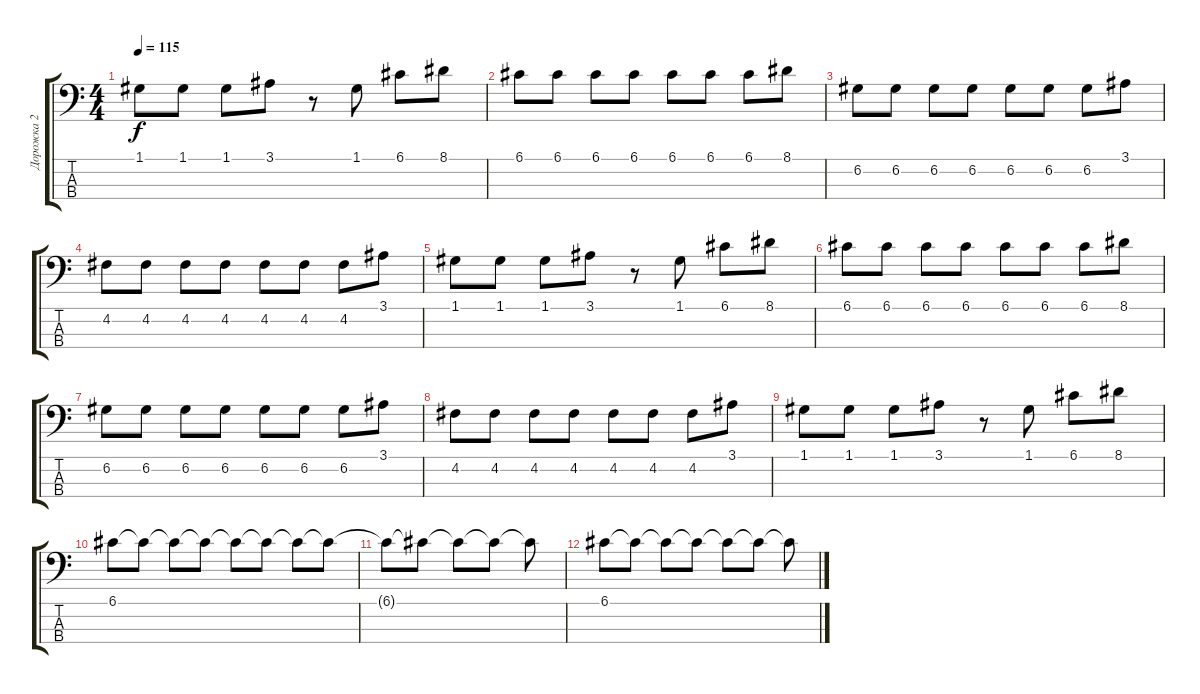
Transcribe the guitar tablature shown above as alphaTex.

\track ("Дорожка 2" "Дорожка 2") {instrument electricbasspick}
\staff {score tabs}
\tuning (G2 D2 A1 E1) {hide}
\ts (4 4)
\tempo 115
\clef f4
\ks c
1.1.8{dy f} 1.1.8 1.1.8 3.1.8 r.8 1.1.8 6.1.8 8.1.8 |
6.1.8 6.1.8 6.1.8 6.1.8 6.1.8 6.1.8 6.1.8 8.1.8 |
6.2.8 6.2.8 6.2.8 6.2.8 6.2.8 6.2.8 6.2.8 3.1.8 |
4.2.8 4.2.8 4.2.8 4.2.8 4.2.8 4.2.8 4.2.8 3.1.8 |
1.1.8 1.1.8 1.1.8 3.1.8 r.8 1.1.8 6.1.8 8.1.8 |
6.1.8 6.1.8 6.1.8 6.1.8 6.1.8 6.1.8 6.1.8 8.1.8 |
6.2.8 6.2.8 6.2.8 6.2.8 6.2.8 6.2.8 6.2.8 3.1.8 |
4.2.8 4.2.8 4.2.8 4.2.8 4.2.8 4.2.8 4.2.8 3.1.8 |
1.1.8 1.1.8 1.1.8 3.1.8 r.8 1.1.8 6.1.8 8.1.8 |
6.1.8 6.1{t}.8 6.1{t}.8 6.1{t}.8 6.1{t}.8 6.1{t}.8 6.1{t}.8 6.1{t}.8 |
6.1{t}.8 6.1{t}.8 6.1{t}.8 6.1{t}.8 6.1{t}.8 |
6.1.8 6.1{t}.8 6.1{t}.8 6.1{t}.8 6.1{t}.8 6.1{t}.8 6.1{t}.8
